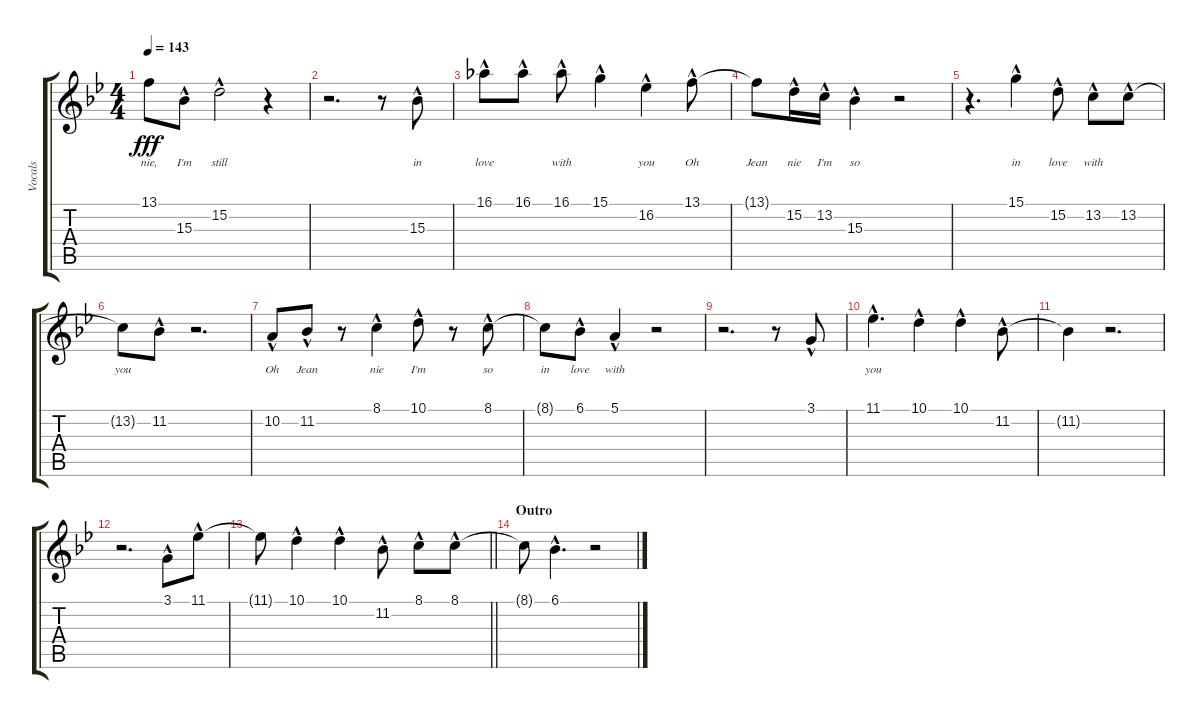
\track ("Vocals" "Vocals") {instrument lead2sawtooth}
\staff {score tabs}
\tuning (E4 B3 G3 D3 A2 E2) {hide}
\ts (4 4)
\tempo 143
\clef g2
\ks bb
13.1{t}.8{lyrics (0 "nie,") lyrics (1 "") lyrics (2 "") lyrics (3 "") lyrics (4 "") dy fff} 15.3{hac}.8{lyrics (0 "I'm") lyrics (1 "") lyrics (2 "") lyrics (3 "") lyrics (4 "")} 15.2{hac}.2{lyrics (0 "still") lyrics (1 "") lyrics (2 "") lyrics (3 "") lyrics (4 "")} r.4 |
r.2{d} r.8 15.3{hac}.8{lyrics (0 "in") lyrics (1 "") lyrics (2 "") lyrics (3 "") lyrics (4 "")} |
16.1{hac}.8{lyrics (0 "love") lyrics (1 "") lyrics (2 "") lyrics (3 "") lyrics (4 "")} 16.1{hac}.8{lyrics (0 "") lyrics (1 "") lyrics (2 "") lyrics (3 "") lyrics (4 "")} 16.1{hac}.8{lyrics (0 "with") lyrics (1 "") lyrics (2 "") lyrics (3 "") lyrics (4 "")} 15.1{hac}.4{lyrics (0 "") lyrics (1 "") lyrics (2 "") lyrics (3 "") lyrics (4 "")} 16.2{hac}.4{lyrics (0 "you") lyrics (1 "") lyrics (2 "") lyrics (3 "") lyrics (4 "")} 13.1{hac}.8{lyrics (0 "Oh") lyrics (1 "") lyrics (2 "") lyrics (3 "") lyrics (4 "")} |
13.1{t}.8{lyrics (0 "Jean") lyrics (1 "") lyrics (2 "") lyrics (3 "") lyrics (4 "")} 15.2{hac}.16{lyrics (0 "nie") lyrics (1 "") lyrics (2 "") lyrics (3 "") lyrics (4 "")} 13.2{hac}.16{lyrics (0 "I'm") lyrics (1 "") lyrics (2 "") lyrics (3 "") lyrics (4 "")} 15.3{hac}.4{lyrics (0 "so") lyrics (1 "") lyrics (2 "") lyrics (3 "") lyrics (4 "")} r.2 |
r.4{d} 15.1{hac}.4{lyrics (0 "in") lyrics (1 "") lyrics (2 "") lyrics (3 "") lyrics (4 "")} 15.2{hac}.8{lyrics (0 "love") lyrics (1 "") lyrics (2 "") lyrics (3 "") lyrics (4 "")} 13.2{hac}.8{lyrics (0 "with") lyrics (1 "") lyrics (2 "") lyrics (3 "") lyrics (4 "")} 13.2{hac}.8{lyrics (0 "") lyrics (1 "") lyrics (2 "") lyrics (3 "") lyrics (4 "")} |
13.2{t}.8{lyrics (0 "you") lyrics (1 "") lyrics (2 "") lyrics (3 "") lyrics (4 "")} 11.2{hac}.8{lyrics (0 "") lyrics (1 "") lyrics (2 "") lyrics (3 "") lyrics (4 "")} r.2{d} |
10.2{hac}.8{lyrics (0 "Oh") lyrics (1 "") lyrics (2 "") lyrics (3 "") lyrics (4 "")} 11.2{hac}.8{lyrics (0 "Jean") lyrics (1 "") lyrics (2 "") lyrics (3 "") lyrics (4 "")} r.8 8.1{hac}.4{lyrics (0 "nie") lyrics (1 "") lyrics (2 "") lyrics (3 "") lyrics (4 "")} 10.1{hac}.8{lyrics (0 "I'm") lyrics (1 "") lyrics (2 "") lyrics (3 "") lyrics (4 "")} r.8 8.1{hac}.8{lyrics (0 "so") lyrics (1 "") lyrics (2 "") lyrics (3 "") lyrics (4 "")} |
8.1{t}.8{lyrics (0 "in") lyrics (1 "") lyrics (2 "") lyrics (3 "") lyrics (4 "")} 6.1{hac}.8{lyrics (0 "love") lyrics (1 "") lyrics (2 "") lyrics (3 "") lyrics (4 "")} 5.1{hac}.4{lyrics (0 "with") lyrics (1 "") lyrics (2 "") lyrics (3 "") lyrics (4 "")} r.2 |
r.2{d} r.8 3.1{hac}.8{lyrics (0 "") lyrics (1 "") lyrics (2 "") lyrics (3 "") lyrics (4 "")} |
11.1{hac}.4{d lyrics (0 "you") lyrics (1 "") lyrics (2 "") lyrics (3 "") lyrics (4 "")} 10.1{hac}.4{lyrics (0 "") lyrics (1 "") lyrics (2 "") lyrics (3 "") lyrics (4 "")} 10.1{hac}.4 11.2{hac}.8 |
11.2{t}.4 r.2{d} |
r.2{d} 3.1{hac}.8 11.1{hac}.8 |
\barLineRight lightlight
11.1{t}.8 10.1{hac}.4 10.1{hac}.4 11.2{hac}.8 8.1{hac}.8 8.1{hac}.8 |
\section ("" "Outro")
8.1{t}.8 6.1{hac}.4{d} r.2
